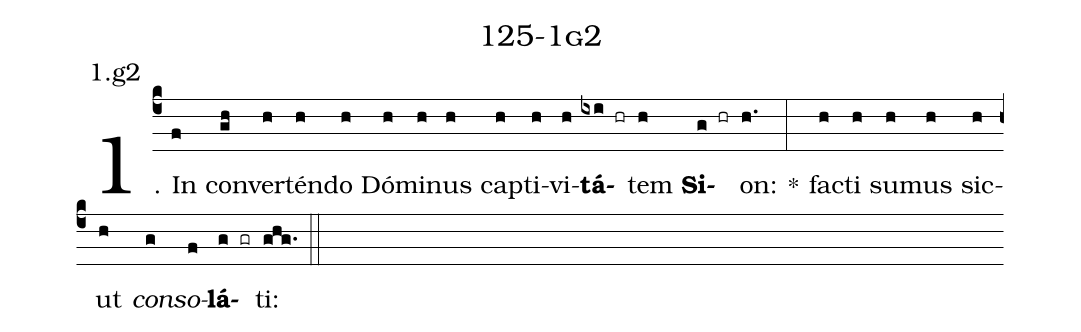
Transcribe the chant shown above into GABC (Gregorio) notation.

name: 125-1g2;
annotation: 1.g2;
%%
(c4)1. In(f) con(gh)ver(h)tén(h)do(h) Dó(h)mi(h)nus(h) cap(h)ti(h)vi(h)<b>tá</b>(ixi hr)tem(h) <b>Si</b>(g hr)on:(h.) *(:) fac(h)ti(h) su(h)mus(h) sic(h)ut(h) <i>con</i>(g)<i>so</i>(f)<b>lá</b>(g gr)ti:(ghg.) (::)
